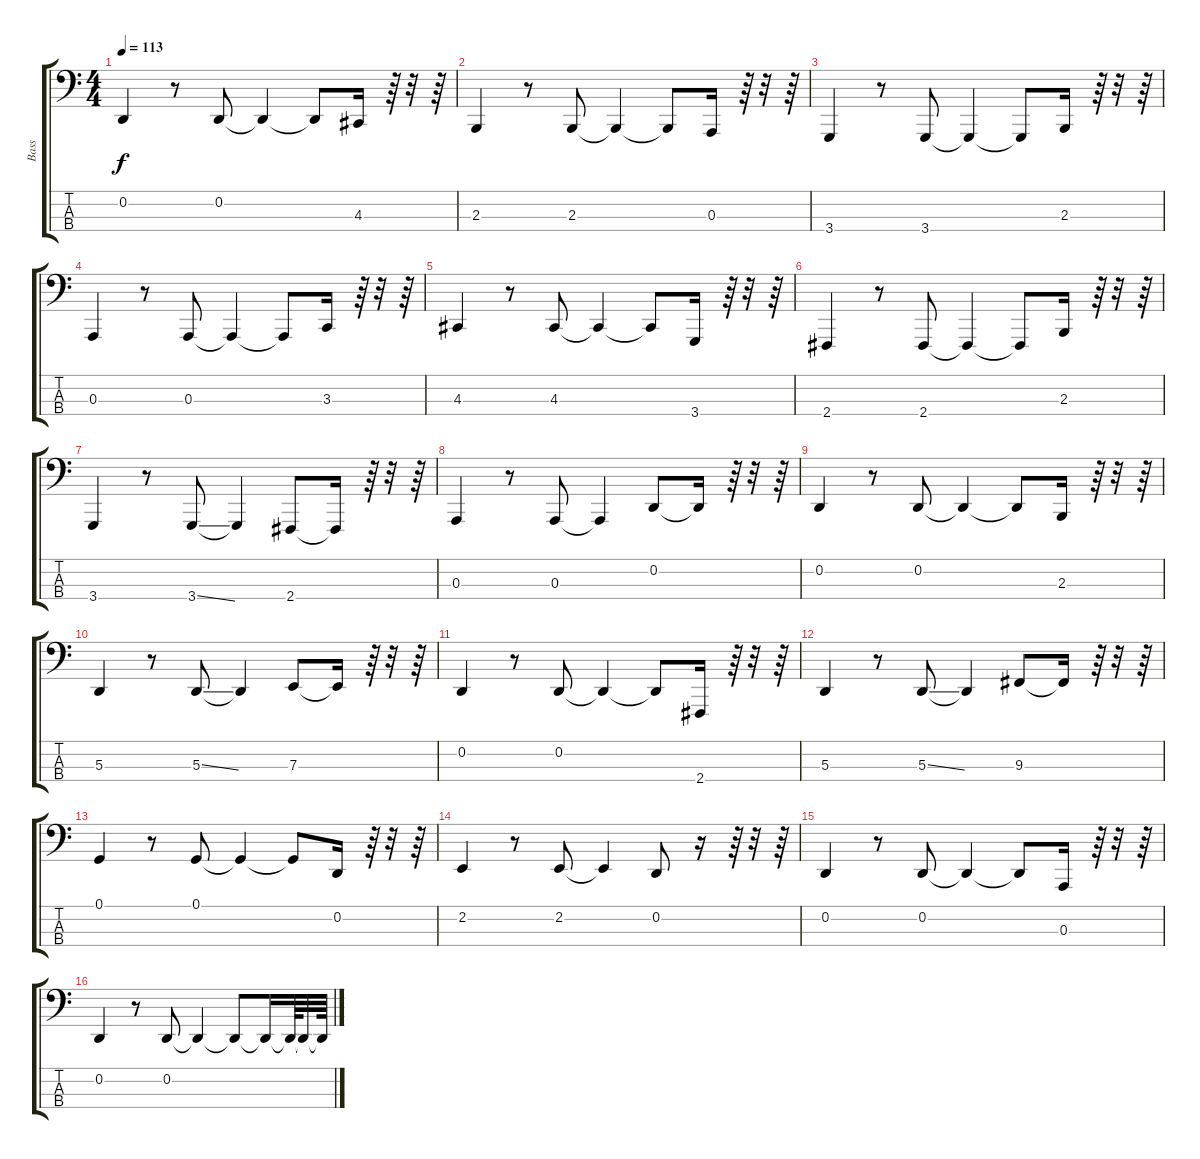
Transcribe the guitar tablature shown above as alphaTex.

\track ("Bass" "Bass") {instrument synthvoice}
\staff {score tabs}
\tuning (G2 D2 A1 E1) {hide}
\ts (4 4)
\tempo 113
\clef f4
\ks c
0.2.4{dy f} r.8 0.2.8 0.2{t}.4 0.2{t}.8 4.3.16 r.64 r.32 r.64 |
2.3.4 r.8 2.3.8 2.3{t}.4 2.3{t}.8 0.3.16 r.64 r.32 r.64 |
3.4.4 r.8 3.4.8 3.4{t}.4 3.4{t}.8 2.3.16 r.64 r.32 r.64 |
0.3.4 r.8 0.3.8 0.3{t}.4 0.3{t}.8 3.3.16 r.64 r.32 r.64 |
4.3.4 r.8 4.3.8 4.3{t}.4 4.3{t}.8 3.4.16 r.64 r.32 r.64 |
2.4.4 r.8 2.4.8 2.4{t}.4 2.4{t}.8 2.3.16 r.64 r.32 r.64 |
3.4.4 r.8 3.4{ss}.8 3.4{t}.4 2.4.8 2.4{t}.16 r.64 r.32 r.64 |
0.3.4 r.8 0.3.8 0.3{t}.4 0.2.8 0.2{t}.16 r.64 r.32 r.64 |
0.2.4 r.8 0.2.8 0.2{t}.4 0.2{t}.8 2.3.16 r.64 r.32 r.64 |
5.3.4 r.8 5.3{ss}.8 5.3{t}.4 7.3.8 7.3{t}.16 r.64 r.32 r.64 |
0.2.4 r.8 0.2.8 0.2{t}.4 0.2{t}.8 2.4.16 r.64 r.32 r.64 |
5.3.4 r.8 5.3{ss}.8 5.3{t}.4 9.3.8 9.3{t}.16 r.64 r.32 r.64 |
0.1.4 r.8 0.1.8 0.1{t}.4 0.1{t}.8 0.2.16 r.64 r.32 r.64 |
2.2.4 r.8 2.2.8 2.2{t}.4 0.2.8 r.16 r.64 r.32 r.64 |
0.2.4 r.8 0.2.8 0.2{t}.4 0.2{t}.8 0.3.16 r.64 r.32 r.64 |
0.2.4 r.8 0.2.8 0.2{t}.4 0.2{t}.8 0.2{t}.16 0.2{t}.64 0.2{t}.32 0.2{t}.64
